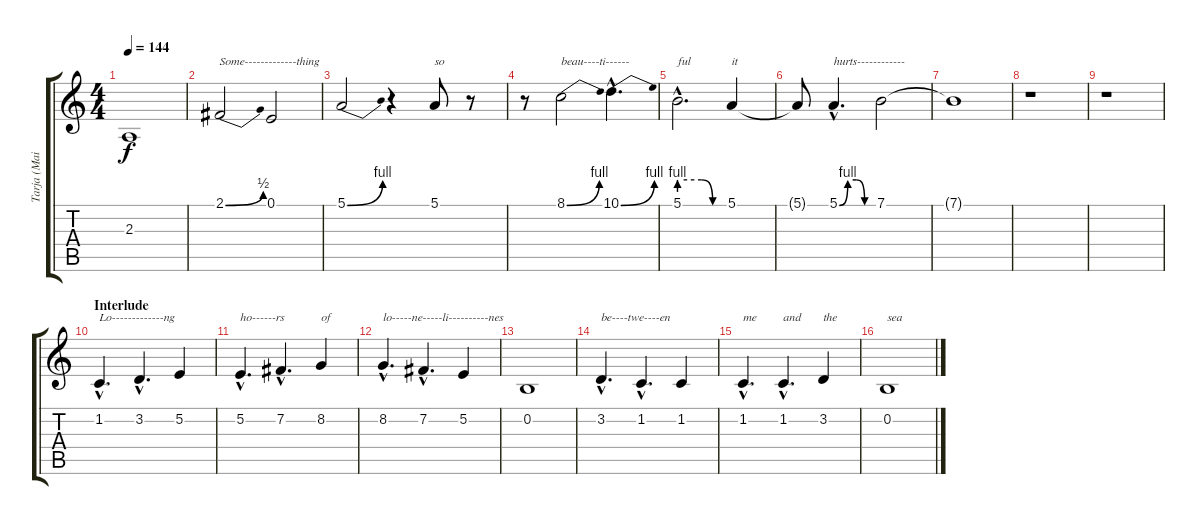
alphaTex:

\track ("Tarja (Main Vocals)" "Tarja (Mai") {instrument lead6voice}
\staff {score tabs}
\tuning (E4 B3 G3 D3 A2 E2) {hide}
\ts (4 4)
\tempo 144
\clef g2
\ks c
2.3{t}.1{dy f} |
2.1{be (bend 0 0 60 2)}.2{txt "Some-------------thing"} 0.1.2 |
5.1{be (bend 0 0 60 4)}.2 r.4 5.1.8{txt "so"} r.8 |
r.8 8.1{be (bend 0 0 60 4)}.2{txt "beau----ti------"} 10.1{be (bend 0 0 60 4) hac}.4{d} |
5.1{be (custom 0 4 30 4 45 0 60 0) hac}.2{d txt "ful"} 5.1.4{txt "it"} |
5.1{t}.8 5.1{be (custom 0 0 15 4 30 4 45 0 60 0) hac}.4{d txt "hurts------------"} 7.1.2 |
7.1{t}.1 |
r.1 |
r.1 |
\section ("" "Interlude")
1.2{hac}.4{d txt "Lo-------------ng"} 3.2{hac}.4{d} 5.2.4 |
5.2{hac}.4{d txt "ho------rs"} 7.2{hac}.4{d} 8.2.4{txt "of"} |
8.2{hac}.4{d txt "lo-----ne-----li----------nes"} 7.2{hac}.4{d} 5.2.4 |
0.2.1 |
3.2{hac}.4{d txt "be----twe----en"} 1.2{hac}.4{d} 1.2.4 |
1.2{hac}.4{d txt "me"} 1.2{hac}.4{d txt "and"} 3.2.4{txt "the"} |
0.2.1{txt "sea"}
